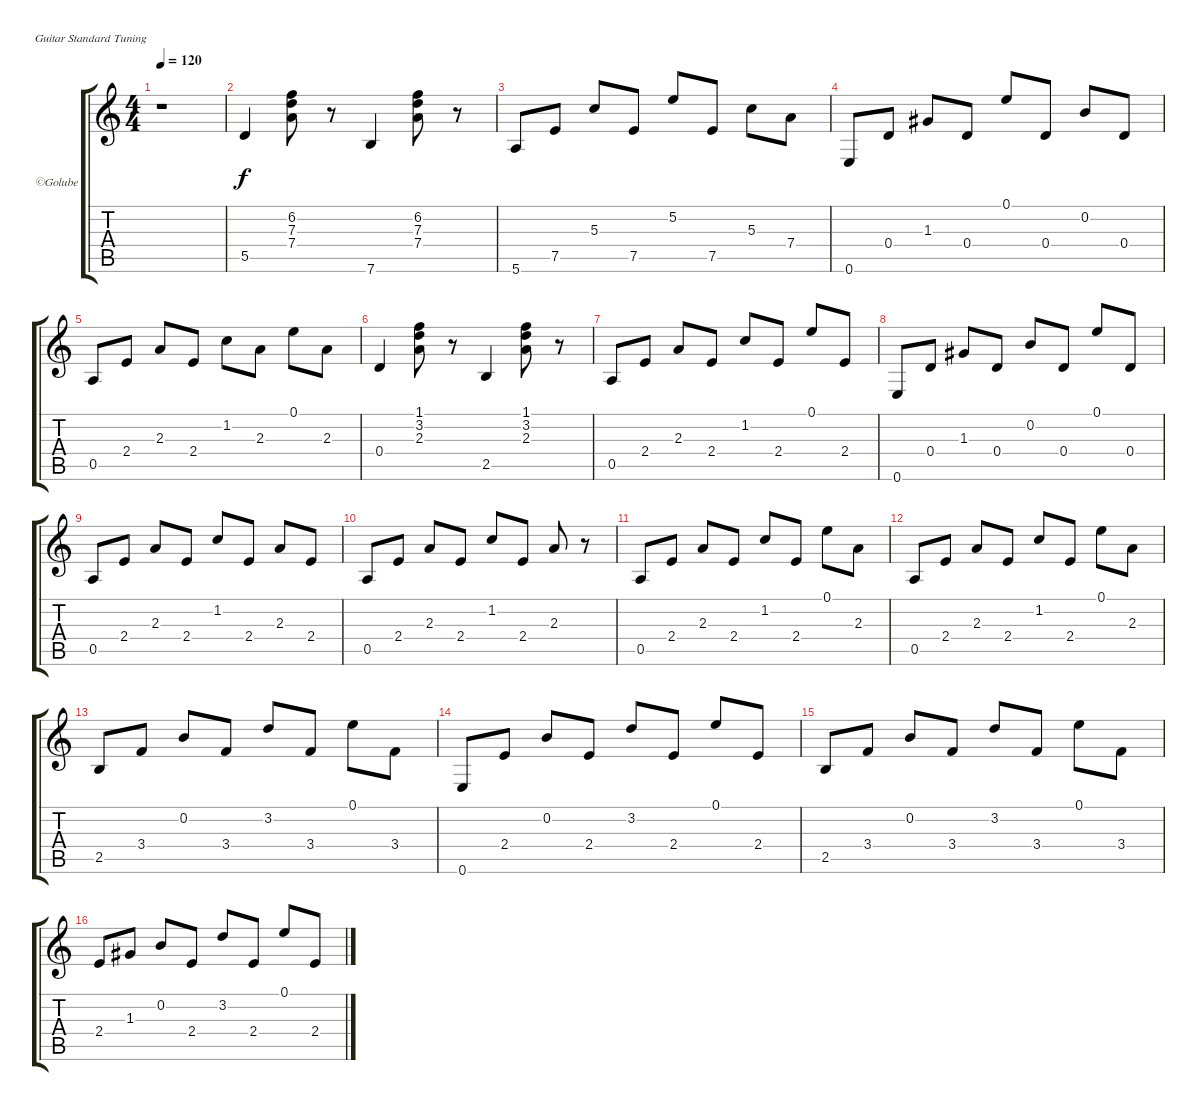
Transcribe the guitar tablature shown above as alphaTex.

\bracketExtendMode groupsimilarinstruments
\firstSystemTrackNameOrientation horizontal
\otherSystemsTrackNameOrientation horizontal
\track (" Golubev Vlad" " ©Golube") {instrument acousticguitarsteel}
\staff {score tabs}
\tuning (E4 B3 G3 D3 A2 E2)
\ts (4 4)
\tempo 120
\clef g2
\ks c
r.1{dy f instrument acousticguitarsteel} |
5.5.4 (6.2 7.3 7.4).8 r.8 7.6.4 (6.2 7.3 7.4).8 r.8 |
5.6.8 7.5.8 5.3.8 7.5.8 5.2.8 7.5.8 5.3.8 7.4.8 |
0.6.8 0.4.8 1.3.8 0.4.8 0.1.8 0.4.8 0.2.8 0.4.8 |
0.5.8 2.4.8 2.3.8 2.4.8 1.2.8 2.3.8 0.1.8 2.3.8 |
0.4.4 (1.1 3.2 2.3).8 r.8 2.5.4 (1.1 3.2 2.3).8 r.8 |
0.5.8 2.4.8 2.3.8 2.4.8 1.2.8 2.4.8 0.1.8 2.4.8 |
0.6.8 0.4.8 1.3.8 0.4.8 0.2.8 0.4.8 0.1.8 0.4.8 |
0.5.8 2.4.8 2.3.8 2.4.8 1.2.8 2.4.8 2.3.8 2.4.8 |
0.5.8 2.4.8 2.3.8 2.4.8 1.2.8 2.4.8 2.3.8 r.8 |
0.5.8 2.4.8 2.3.8 2.4.8 1.2.8 2.4.8 0.1.8 2.3.8 |
0.5.8 2.4.8 2.3.8 2.4.8 1.2.8 2.4.8 0.1.8 2.3.8 |
2.5.8 3.4.8 0.2.8 3.4.8 3.2.8 3.4.8 0.1.8 3.4.8 |
0.6.8 2.4.8 0.2.8 2.4.8 3.2.8 2.4.8 0.1.8 2.4.8 |
2.5.8 3.4.8 0.2.8 3.4.8 3.2.8 3.4.8 0.1.8 3.4.8 |
2.4.8 1.3.8 0.2.8 2.4.8 3.2.8 2.4.8 0.1.8 2.4.8
